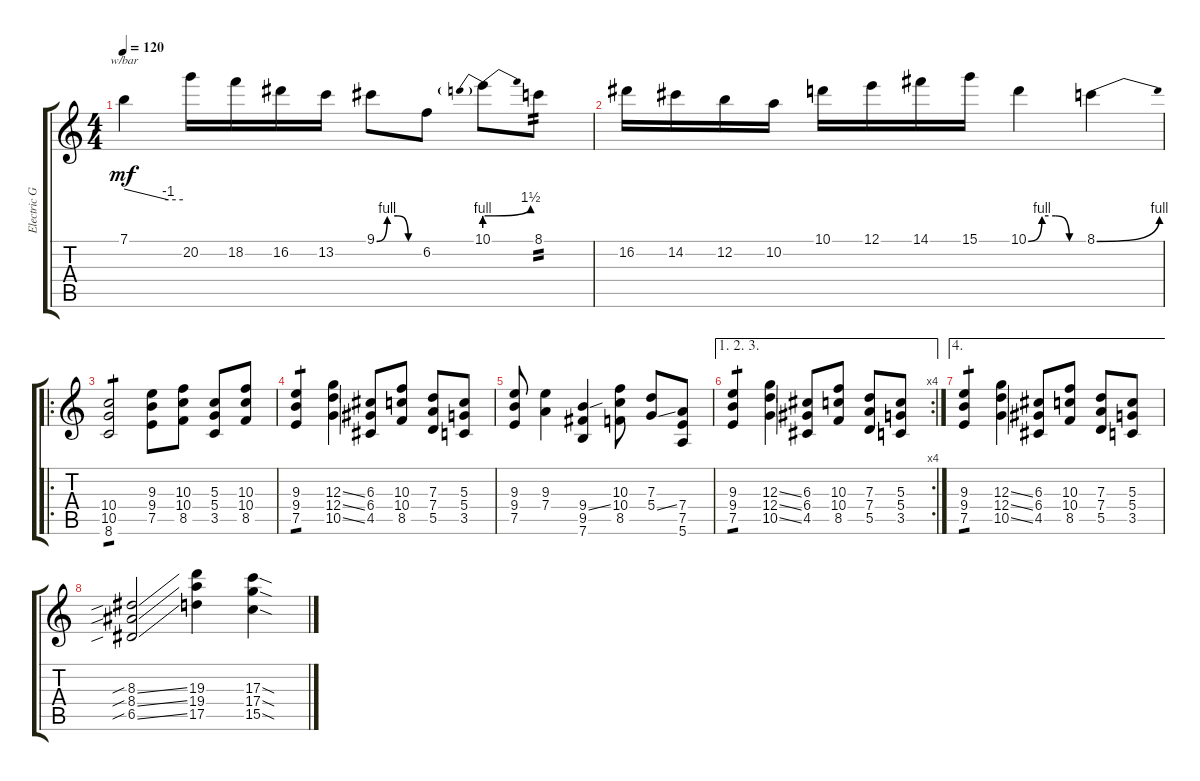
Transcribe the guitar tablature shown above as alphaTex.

\track ("Electric Guitar" "Electric G") {instrument overdrivenguitar}
\staff {score tabs}
\tuning (E4 B3 G3 D3 A2 E2) {hide}
\ts (4 4)
\tempo 120
\clef g2
\ks c
7.1.4{tbe (custom default 0 0 45 -4 60 -4) dy mf} 20.2.16 18.2.16 16.2.16 13.2.16 9.1{be (custom 0 0 15 4 30 4 45 0 60 0)}.8 6.2.8 10.1{be (prebendbend 0 4 60 6)}.8 8.1.8{tp 2} |
16.2.16 14.2.16 12.2.16 10.2.16 10.1.16 12.1.16 14.1.16 15.1.16 10.1{be (custom 0 0 15 4 30 4 45 0 60 0)}.4 8.1{be (bend 0 0 60 4)}.4 |
\ro
(10.4 10.5 8.6).2{tp 1} (9.3 9.4 7.5).8 (10.3 10.4 8.5).8 (5.3 5.4 3.5).8 (10.3 10.4 8.5).8 |
(9.3 9.4 7.5).4{tp 1} (12.3{ss} 12.4{ss} 10.5{ss}).4 (6.3 6.4 4.5).8 (10.3 10.4 8.5).8 (7.3 7.4 5.5).8 (5.3 5.4 3.5).8 |
(9.3 9.4 7.5).8 (9.3 7.4).4 (9.4{ss} 9.5 7.6).4 (10.3 10.4 8.5).8 (7.3 5.4{ss}).8 (7.4 7.5 5.6).8 |
\ae (1 2 3)
\rc 4
(9.3 9.4 7.5).4{tp 1} (12.3{ss} 12.4{ss} 10.5{ss}).4 (6.3 6.4 4.5).8 (10.3 10.4 8.5).8 (7.3 7.4 5.5).8 (5.3 5.4 3.5).8 |
\ae 4
(9.3 9.4 7.5).4{tp 1} (12.3{ss} 12.4{ss} 10.5{ss}).4 (6.3 6.4 4.5).8 (10.3 10.4 8.5).8 (7.3 7.4 5.5).8 (5.3 5.4 3.5).8 |
(8.3{sib ss} 8.4{sib ss} 6.5{sib ss}).2 (19.3 19.4 17.5).4 (17.3{sod} 17.4{sod} 15.5{sod}).4
